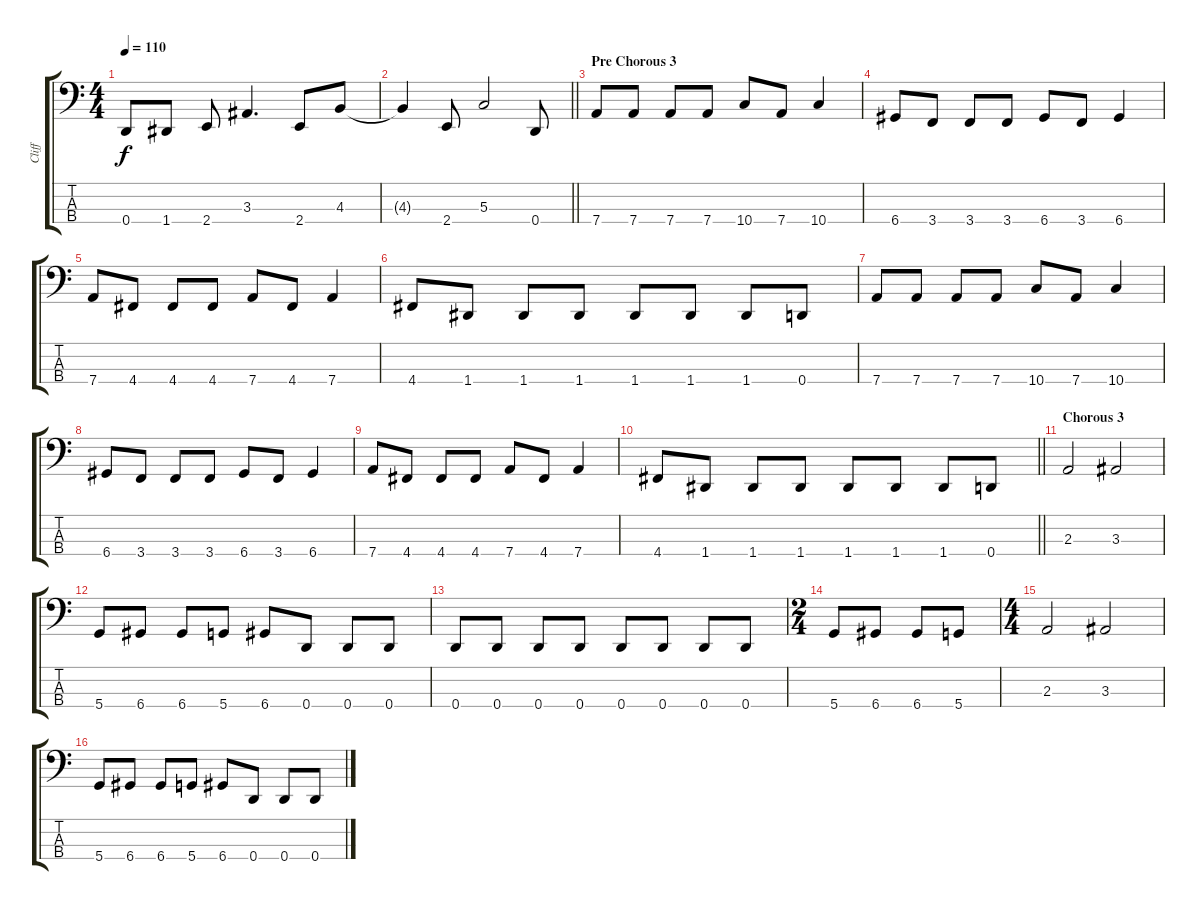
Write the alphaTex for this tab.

\track ("Cliff" "Cliff") {instrument electricbassfinger}
\staff {score tabs}
\tuning (F2 C2 G1 D1) {hide}
\ts (4 4)
\tempo 110
\clef f4
\ks c
0.4.8{dy f} 1.4.8 2.4.8 3.3.4{d} 2.4.8 4.3.8 |
\barLineRight lightlight
4.3{t}.4 2.4.8 5.3.2 0.4.8 |
\section ("" "Pre Chorous 3")
7.4.8 7.4.8 7.4.8 7.4.8 10.4.8 7.4.8 10.4.4 |
6.4.8 3.4.8 3.4.8 3.4.8 6.4.8 3.4.8 6.4.4 |
7.4.8 4.4.8 4.4.8 4.4.8 7.4.8 4.4.8 7.4.4 |
4.4.8 1.4.8 1.4.8 1.4.8 1.4.8 1.4.8 1.4.8 0.4.8 |
7.4.8 7.4.8 7.4.8 7.4.8 10.4.8 7.4.8 10.4.4 |
6.4.8 3.4.8 3.4.8 3.4.8 6.4.8 3.4.8 6.4.4 |
7.4.8 4.4.8 4.4.8 4.4.8 7.4.8 4.4.8 7.4.4 |
\barLineRight lightlight
4.4.8 1.4.8 1.4.8 1.4.8 1.4.8 1.4.8 1.4.8 0.4.8 |
\section ("" "Chorous 3")
2.3.2 3.3.2 |
5.4.8 6.4.8 6.4.8 5.4.8 6.4.8 0.4.8 0.4.8 0.4.8 |
0.4.8 0.4.8 0.4.8 0.4.8 0.4.8 0.4.8 0.4.8 0.4.8 |
\ts (2 4)
5.4.8 6.4.8 6.4.8 5.4.8 |
\ts (4 4)
2.3.2 3.3.2 |
5.4.8 6.4.8 6.4.8 5.4.8 6.4.8 0.4.8 0.4.8 0.4.8
